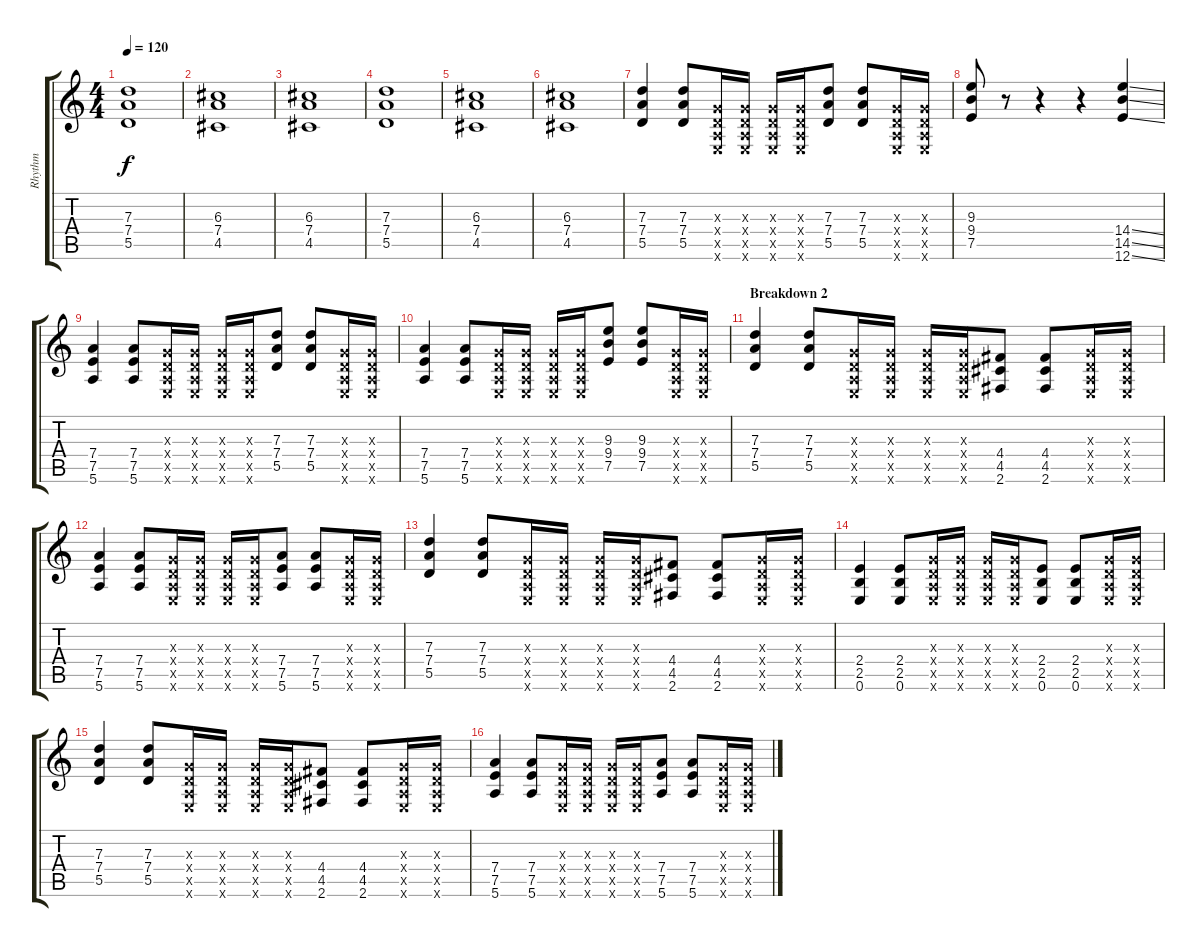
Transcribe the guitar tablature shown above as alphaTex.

\track ("Rhythm" "Rhythm") {instrument distortionguitar}
\staff {score tabs}
\tuning (E4 B3 G3 D3 A2 E2) {hide}
\ts (4 4)
\tempo 120
\clef g2
\ks c
(7.3 7.4 5.5).1{dy f} |
(6.3 7.4 4.5).1 |
(6.3 7.4 4.5).1 |
(7.3 7.4 5.5).1 |
(6.3 7.4 4.5).1 |
(6.3 7.4 4.5).1 |
(7.3 7.4 5.5).4 (7.3 7.4 5.5).8 (0.3{x} 0.4{x} 0.5{x} 0.6{x}).16 (0.3{x} 0.4{x} 0.5{x} 0.6{x}).16 (0.3{x} 0.4{x} 0.5{x} 0.6{x}).16 (0.3{x} 0.4{x} 0.5{x} 0.6{x}).16 (7.3 7.4 5.5).8 (7.3 7.4 5.5).8 (0.3{x} 0.4{x} 0.5{x} 0.6{x}).16 (0.3{x} 0.4{x} 0.5{x} 0.6{x}).16 |
(9.3 9.4 7.5).8 r.8 r.4 r.4 (14.4{ss} 14.5{ss} 12.6{ss}).4 |
(7.4 7.5 5.6).4 (7.4 7.5 5.6).8 (0.3{x} 0.4{x} 0.5{x} 0.6{x}).16 (0.3{x} 0.4{x} 0.5{x} 0.6{x}).16 (0.3{x} 0.4{x} 0.5{x} 0.6{x}).16 (0.3{x} 0.4{x} 0.5{x} 0.6{x}).16 (7.3 7.4 5.5).8 (7.3 7.4 5.5).8 (0.3{x} 0.4{x} 0.5{x} 0.6{x}).16 (0.3{x} 0.4{x} 0.5{x} 0.6{x}).16 |
(7.4 7.5 5.6).4 (7.4 7.5 5.6).8 (0.3{x} 0.4{x} 0.5{x} 0.6{x}).16 (0.3{x} 0.4{x} 0.5{x} 0.6{x}).16 (0.3{x} 0.4{x} 0.5{x} 0.6{x}).16 (0.3{x} 0.4{x} 0.5{x} 0.6{x}).16 (9.3 9.4 7.5).8 (9.3 9.4 7.5).8 (0.3{x} 0.4{x} 0.5{x} 0.6{x}).16 (0.3{x} 0.4{x} 0.5{x} 0.6{x}).16 |
\section ("" "Breakdown 2")
(7.3 7.4 5.5).4 (7.3 7.4 5.5).8 (0.3{x} 0.4{x} 0.5{x} 0.6{x}).16 (0.3{x} 0.4{x} 0.5{x} 0.6{x}).16 (0.3{x} 0.4{x} 0.5{x} 0.6{x}).16 (0.3{x} 0.4{x} 0.5{x} 0.6{x}).16 (4.4 4.5 2.6).8 (4.4 4.5 2.6).8 (0.3{x} 0.4{x} 0.5{x} 0.6{x}).16 (0.3{x} 0.4{x} 0.5{x} 0.6{x}).16 |
(7.4 7.5 5.6).4 (7.4 7.5 5.6).8 (0.3{x} 0.4{x} 0.5{x} 0.6{x}).16 (0.3{x} 0.4{x} 0.5{x} 0.6{x}).16 (0.3{x} 0.4{x} 0.5{x} 0.6{x}).16 (0.3{x} 0.4{x} 0.5{x} 0.6{x}).16 (7.4 7.5 5.6).8 (7.4 7.5 5.6).8 (0.3{x} 0.4{x} 0.5{x} 0.6{x}).16 (0.3{x} 0.4{x} 0.5{x} 0.6{x}).16 |
(7.3 7.4 5.5).4 (7.3 7.4 5.5).8 (0.3{x} 0.4{x} 0.5{x} 0.6{x}).16 (0.3{x} 0.4{x} 0.5{x} 0.6{x}).16 (0.3{x} 0.4{x} 0.5{x} 0.6{x}).16 (0.3{x} 0.4{x} 0.5{x} 0.6{x}).16 (4.4 4.5 2.6).8 (4.4 4.5 2.6).8 (0.3{x} 0.4{x} 0.5{x} 0.6{x}).16 (0.3{x} 0.4{x} 0.5{x} 0.6{x}).16 |
(2.4 2.5 0.6).4 (2.4 2.5 0.6).8 (0.3{x} 0.4{x} 0.5{x} 0.6{x}).16 (0.3{x} 0.4{x} 0.5{x} 0.6{x}).16 (0.3{x} 0.4{x} 0.5{x} 0.6{x}).16 (0.3{x} 0.4{x} 0.5{x} 0.6{x}).16 (2.4 2.5 0.6).8 (2.4 2.5 0.6).8 (0.3{x} 0.4{x} 0.5{x} 0.6{x}).16 (0.3{x} 0.4{x} 0.5{x} 0.6{x}).16 |
(7.3 7.4 5.5).4 (7.3 7.4 5.5).8 (0.3{x} 0.4{x} 0.5{x} 0.6{x}).16 (0.3{x} 0.4{x} 0.5{x} 0.6{x}).16 (0.3{x} 0.4{x} 0.5{x} 0.6{x}).16 (0.3{x} 0.4{x} 0.5{x} 0.6{x}).16 (4.4 4.5 2.6).8 (4.4 4.5 2.6).8 (0.3{x} 0.4{x} 0.5{x} 0.6{x}).16 (0.3{x} 0.4{x} 0.5{x} 0.6{x}).16 |
(7.4 7.5 5.6).4 (7.4 7.5 5.6).8 (0.3{x} 0.4{x} 0.5{x} 0.6{x}).16 (0.3{x} 0.4{x} 0.5{x} 0.6{x}).16 (0.3{x} 0.4{x} 0.5{x} 0.6{x}).16 (0.3{x} 0.4{x} 0.5{x} 0.6{x}).16 (7.4 7.5 5.6).8 (7.4 7.5 5.6).8 (0.3{x} 0.4{x} 0.5{x} 0.6{x}).16 (0.3{x} 0.4{x} 0.5{x} 0.6{x}).16
